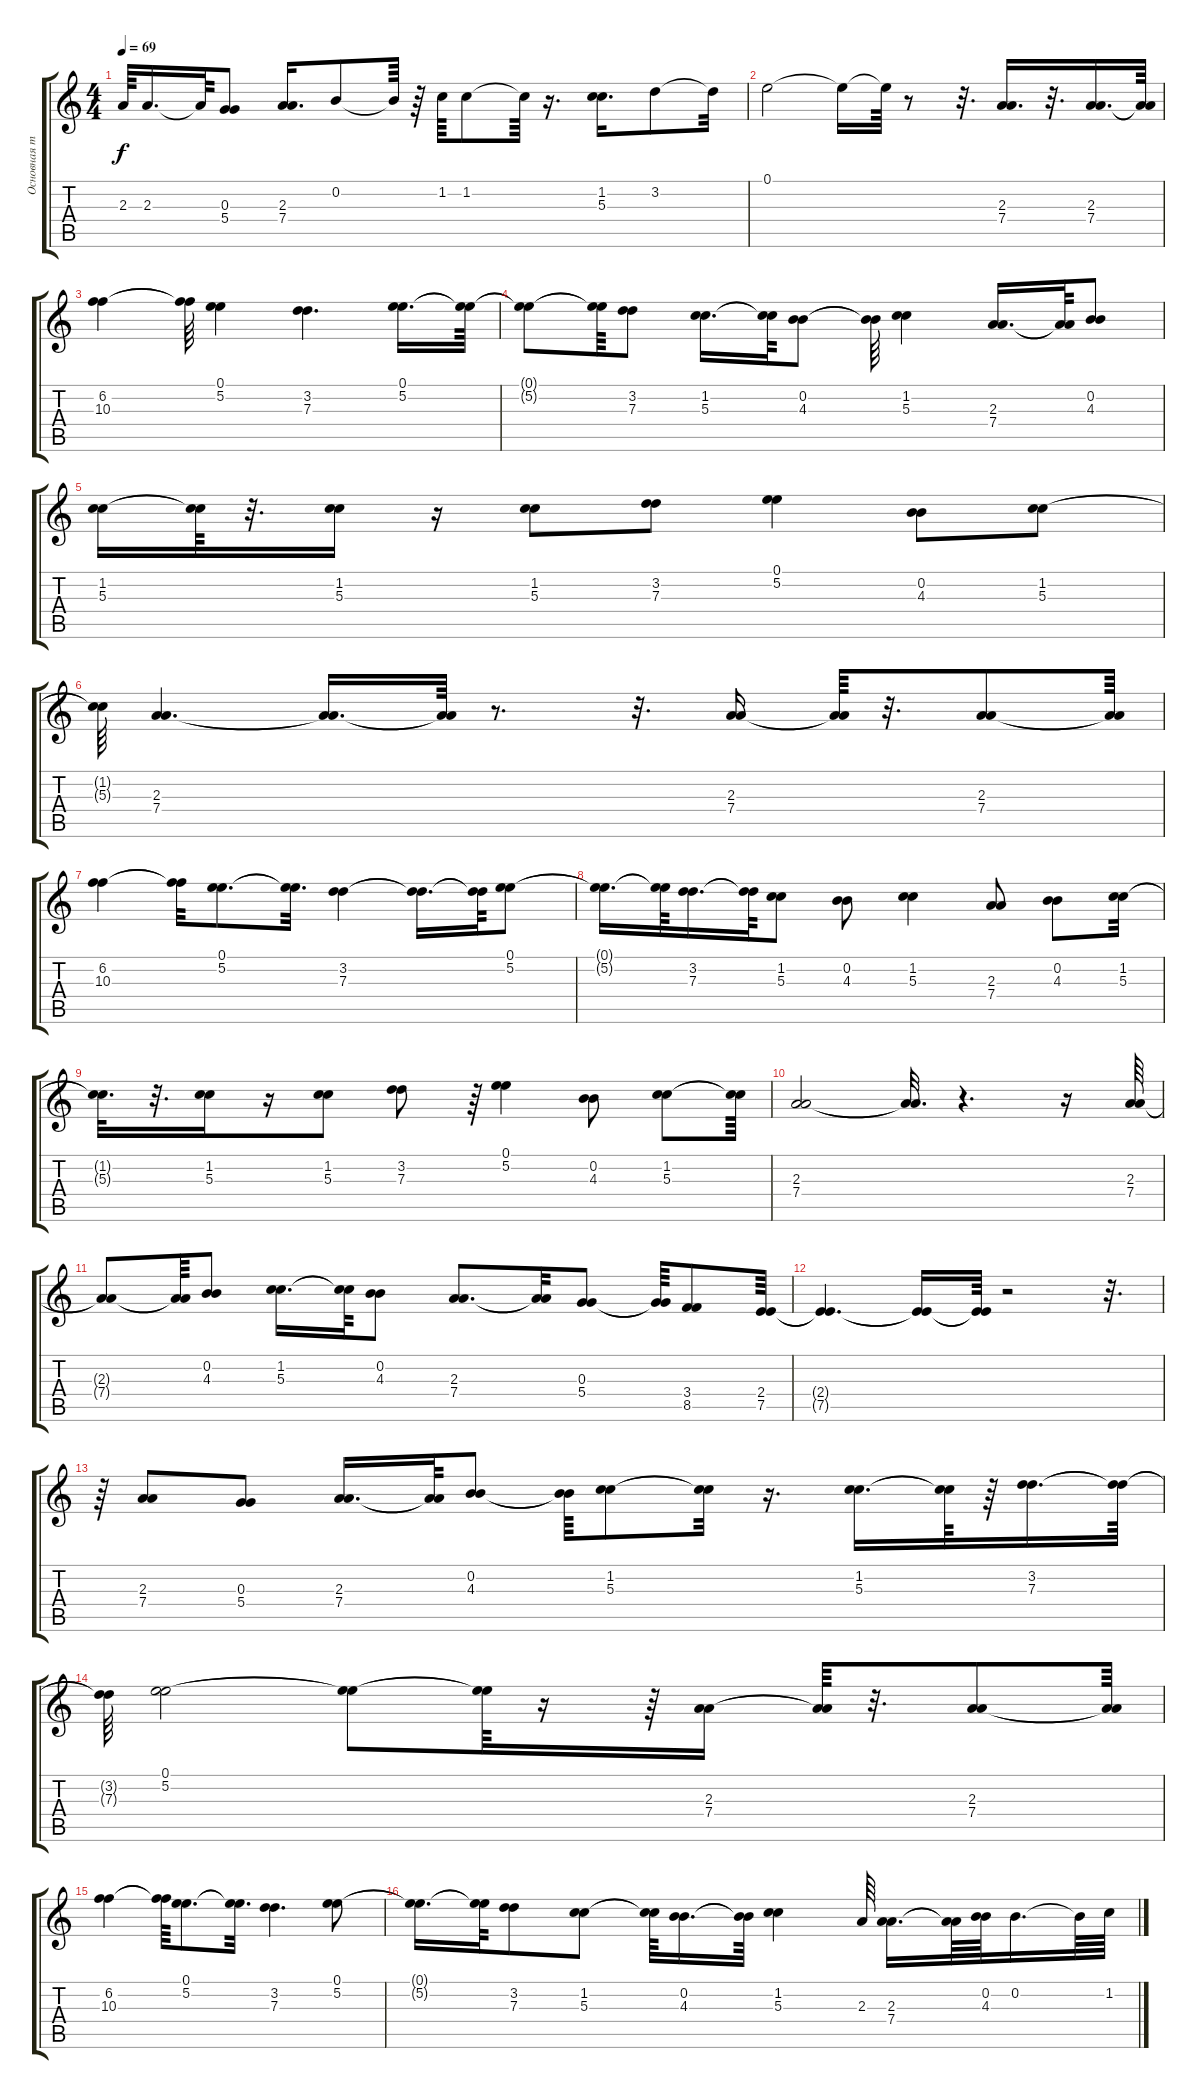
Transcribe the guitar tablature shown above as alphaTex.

\track ("Основная тема" "Основная т") {instrument acousticguitarnylon}
\staff {score tabs}
\tuning (E4 B3 G3 D3 A2 E2) {hide}
\ts (4 4)
\tempo 69
\clef g2
\ks c
2.3.64{dy f} 2.3.16{d} 2.3{t}.64 (0.3 5.4).8 (2.3 7.4).16{d} 0.2.8 0.2{t}.64 r.64 1.2.64 1.2.8 1.2{t}.64 r.16{d} (1.2 5.3).16{d} 3.2.8 3.2{t}.32 |
0.1.2 0.1{t}.16 0.1{t}.64 r.8 r.32{d} (2.3 7.4).16{d} r.32{d} (2.3 7.4).16{d} (2.3{t} 7.4{t}).64 |
(6.2 10.3).4 (6.2{t} 10.3{t}).64 (0.1 5.2).4 (3.2 7.3).4{d} (0.1 5.2).16{d} (0.1{t} 5.2{t}).64 |
(0.1{t} 5.2{t}).8 (0.1{t} 5.2{t}).64 (3.2 7.3).8 (1.2 5.3).16{d} (1.2{t} 5.3{t}).64 (0.2 4.3).8 (0.2{t} 4.3{t}).64 (1.2 5.3).4 (2.3 7.4).16{d} (2.3{t} 7.4{t}).64 (0.2 4.3).8 |
(1.2 5.3).16 (1.2{t} 5.3{t}).64 r.32{d} (1.2 5.3).16 r.16 (1.2 5.3).8 (3.2 7.3).8 (0.1 5.2).4 (0.2 4.3).8 (1.2 5.3).8 |
(1.2{t} 5.3{t}).64 (2.3 7.4).4{d} (2.3{t} 7.4{t}).16{d} (2.3{t} 7.4{t}).64 r.8{d} r.32{d} (2.3 7.4).16 (2.3{t} 7.4{t}).64 r.32{d} (2.3 7.4).8 (2.3{t} 7.4{t}).64 |
(6.2 10.3).4 (6.2{t} 10.3{t}).32 (0.1 5.2).8{d} (0.1{t} 5.2{t}).32{d} (3.2 7.3).4 (3.2{t} 7.3{t}).16{d} (3.2{t} 7.3{t}).64 (0.1 5.2).8 |
(0.1{t} 5.2{t}).16{d} (0.1{t} 5.2{t}).64 (3.2 7.3).16{d} (3.2{t} 7.3{t}).64 (1.2 5.3).8 (0.2 4.3).8 (1.2 5.3).4 (2.3 7.4).8 (0.2 4.3).8 (1.2 5.3).32 |
(1.2{t} 5.3{t}).32{d} r.32{d} (1.2 5.3).16 r.16 (1.2 5.3).8 (3.2 7.3).8 r.64 (0.1 5.2).4 (0.2 4.3).8 (1.2 5.3).8 (1.2{t} 5.3{t}).64 |
(2.3 7.4).2 (2.3{t} 7.4{t}).32{d} r.4{d} r.16 (2.3 7.4).64 |
(2.3{t} 7.4{t}).8 (2.3{t} 7.4{t}).64 (0.2 4.3).8 (1.2 5.3).16{d} (1.2{t} 5.3{t}).64 (0.2 4.3).8 (2.3 7.4).8{d} (2.3{t} 7.4{t}).32 (0.3 5.4).8 (0.3{t} 5.4{t}).64 (3.4 8.5).8 (2.4 7.5).64 |
(2.4{t} 7.5{t}).4{d} (2.4{t} 7.5{t}).16 (2.4{t} 7.5{t}).64 r.2 r.32{d} |
r.64 (2.3 7.4).8 (0.3 5.4).8 (2.3 7.4).16{d} (2.3{t} 7.4{t}).64 (0.2 4.3).8 (0.2{t} 4.3{t}).64 (1.2 5.3).8 (1.2{t} 5.3{t}).32 r.16{d} (1.2 5.3).16{d} (1.2{t} 5.3{t}).64 r.64 (3.2 7.3).16{d} (3.2{t} 7.3{t}).64 |
(3.2{t} 7.3{t}).64 (0.1 5.2).2 (0.1{t} 5.2{t}).8 (0.1{t} 5.2{t}).64 r.16 r.64 (2.3 7.4).16 (2.3{t} 7.4{t}).64 r.32{d} (2.3 7.4).8 (2.3{t} 7.4{t}).64 |
(6.2 10.3).4 (6.2{t} 10.3{t}).64 (0.1 5.2).8{d} (0.1{t} 5.2{t}).32{d} (3.2 7.3).4{d} (0.1 5.2).8 |
(0.1{t} 5.2{t}).16{d} (0.1{t} 5.2{t}).64 (3.2 7.3).8 (1.2 5.3).8 (1.2{t} 5.3{t}).64 (0.2 4.3).16{d} (0.2{t} 4.3{t}).64 (1.2 5.3).4 2.3.64 (2.3 7.4).16{d} (2.3{t} 7.4{t}).64 (0.2 4.3).64 0.2.16{d} 0.2{t}.64 1.2.64
